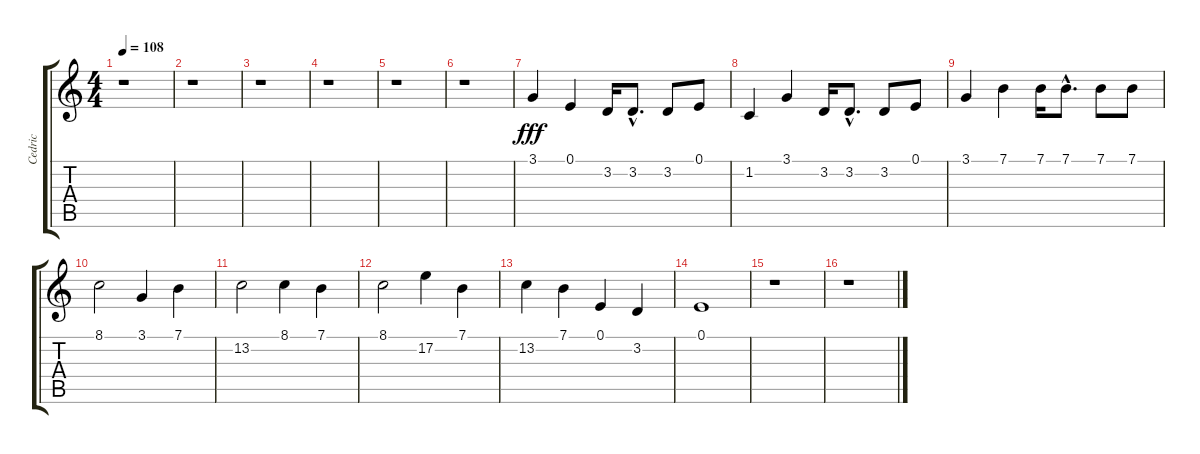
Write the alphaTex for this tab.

\track ("Cedric" "Cedric") {instrument cello}
\staff {score tabs}
\tuning (E4 B3 G3 D3 A2 E2) {hide}
\ts (4 4)
\tempo 108
\clef g2
\ks c
r.1{dy fff} |
r.1 |
r.1 |
r.1 |
r.1 |
r.1 |
3.1.4 0.1.4 3.2.16 3.2{hac}.8{d} 3.2.8 0.1.8 |
1.2.4 3.1.4 3.2.16 3.2{hac}.8{d} 3.2.8 0.1.8 |
3.1.4 7.1.4 7.1.16 7.1{hac}.8{d} 7.1.8 7.1.8 |
8.1.2 3.1.4 7.1.4 |
13.2.2 8.1.4 7.1.4 |
8.1.2 17.2.4 7.1.4 |
13.2.4 7.1.4 0.1.4 3.2.4 |
0.1.1 |
r.1 |
r.1
